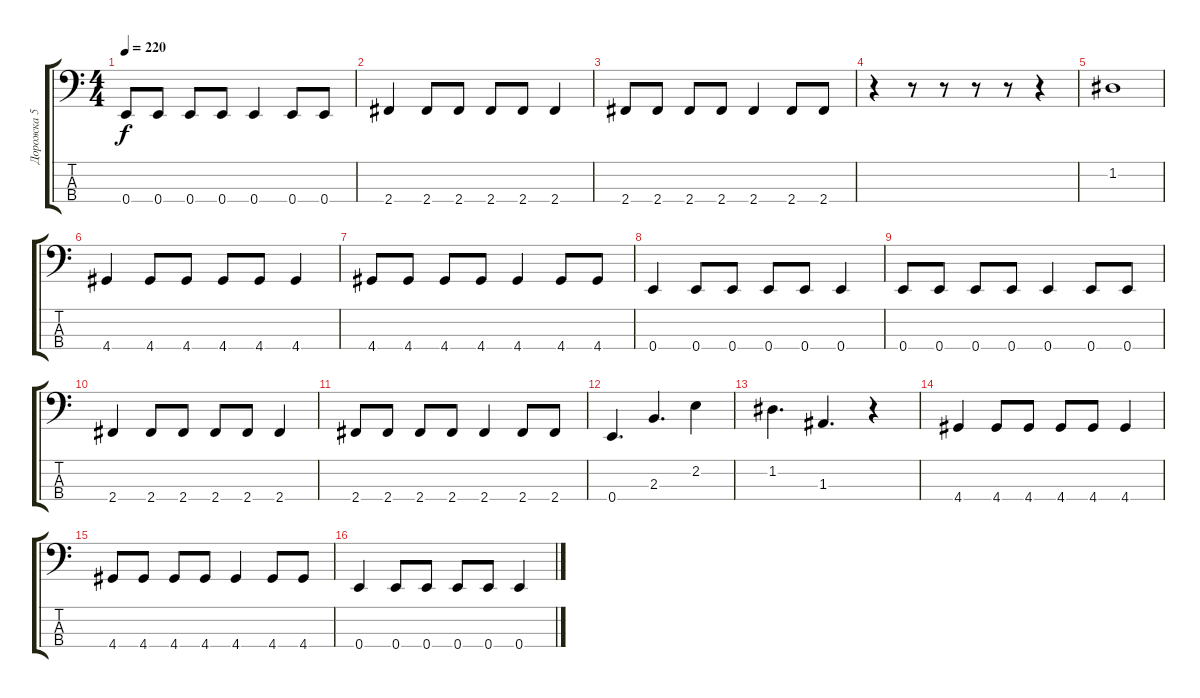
\track ("Дорожка 5" "Дорожка 5") {instrument electricbassfinger}
\staff {score tabs}
\tuning (G2 D2 A1 E1) {hide}
\ts (4 4)
\tempo 220
\clef f4
\ks c
0.4.8{dy f} 0.4.8 0.4.8 0.4.8 0.4.4 0.4.8 0.4.8 |
2.4.4 2.4.8 2.4.8 2.4.8 2.4.8 2.4.4 |
2.4.8 2.4.8 2.4.8 2.4.8 2.4.4 2.4.8 2.4.8 |
r.4 r.8 r.8 r.8 r.8 r.4 |
1.2.1 |
4.4.4 4.4.8 4.4.8 4.4.8 4.4.8 4.4.4 |
4.4.8 4.4.8 4.4.8 4.4.8 4.4.4 4.4.8 4.4.8 |
0.4.4 0.4.8 0.4.8 0.4.8 0.4.8 0.4.4 |
0.4.8 0.4.8 0.4.8 0.4.8 0.4.4 0.4.8 0.4.8 |
2.4.4 2.4.8 2.4.8 2.4.8 2.4.8 2.4.4 |
2.4.8 2.4.8 2.4.8 2.4.8 2.4.4 2.4.8 2.4.8 |
0.4.4{d} 2.3.4{d} 2.2.4 |
1.2.4{d} 1.3.4{d} r.4 |
4.4.4 4.4.8 4.4.8 4.4.8 4.4.8 4.4.4 |
4.4.8 4.4.8 4.4.8 4.4.8 4.4.4 4.4.8 4.4.8 |
0.4.4 0.4.8 0.4.8 0.4.8 0.4.8 0.4.4
